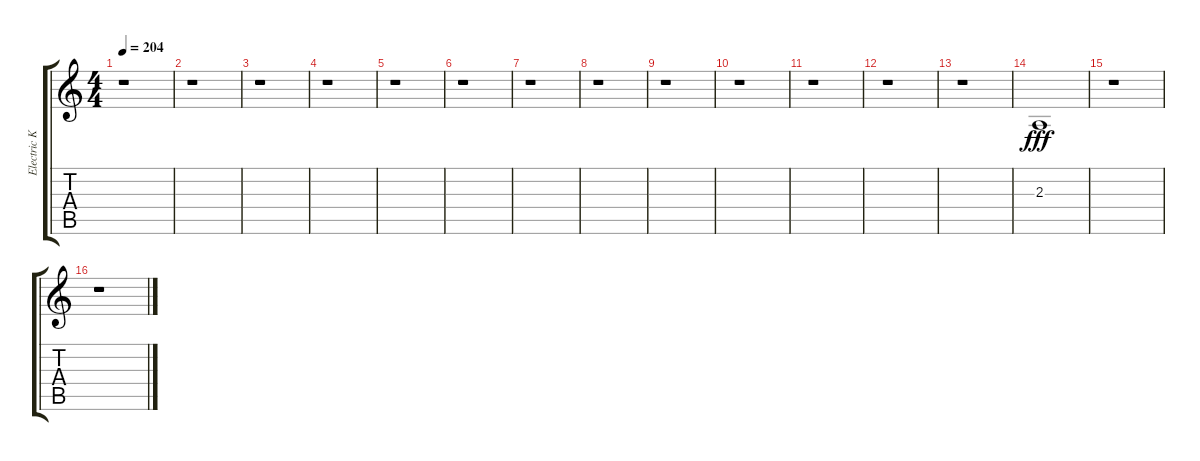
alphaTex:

\track ("Electric Keyboard" "Electric K") {instrument electricpiano2}
\staff {score tabs}
\tuning (E4 B3 G3 D3 A2 E2) {hide}
\ts (4 4)
\tempo 204
\clef g2
\ks c
r.1{dy fff} |
r.1 |
r.1 |
r.1 |
r.1 |
r.1 |
r.1 |
r.1 |
r.1 |
r.1 |
r.1 |
r.1 |
r.1 |
2.3.1 |
r.1 |
r.1
